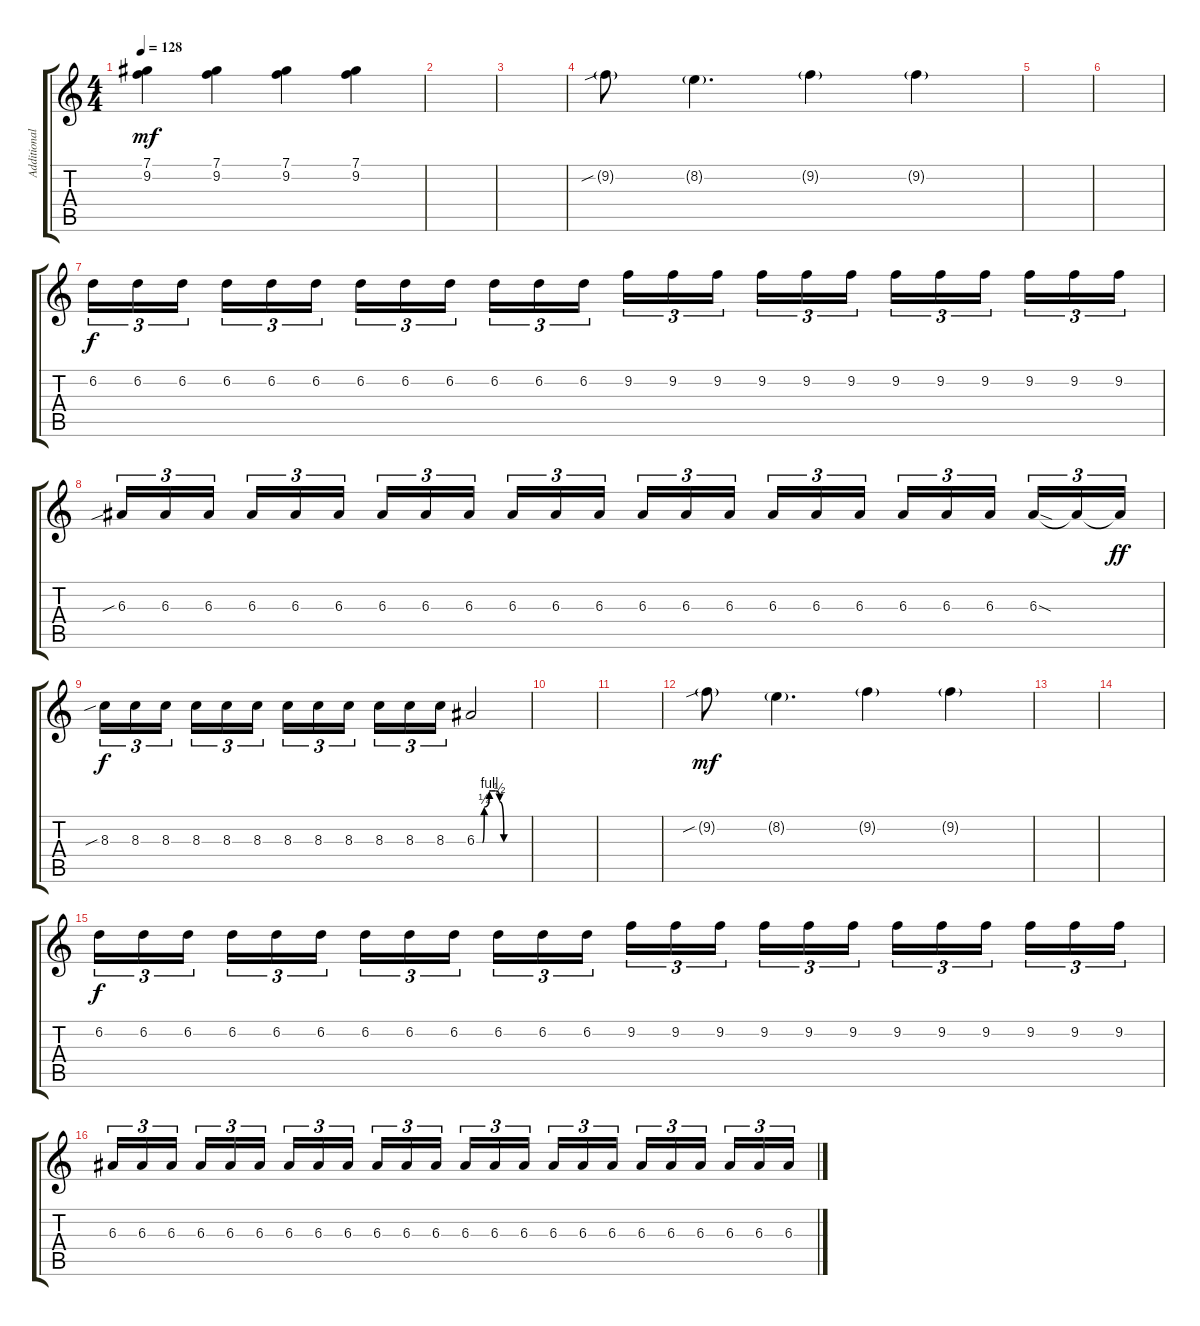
\track ("Additional guitar" "Additional") {instrument distortionguitar}
\staff {score tabs}
\tuning (Db4 Ab3 E3 B2 Gb2 Db2) {hide}
\ts (4 4)
\tempo 128
\clef g2
\ks c
(7.1 9.2).4{dy mf instrument overdrivenguitar} (7.1 9.2).4 (7.1 9.2).4 (7.1 9.2).4 |
|
|
9.2{sib g}.8 8.2{g}.4{d} 9.2{g}.4 9.2{g}.4 |
|
|
6.2.16{tu (3 2) dy f} 6.2.16{tu (3 2)} 6.2.16{tu (3 2) beam splitsecondary} 6.2.16{tu (3 2)} 6.2.16{tu (3 2)} 6.2.16{tu (3 2)} 6.2.16{tu (3 2)} 6.2.16{tu (3 2)} 6.2.16{tu (3 2) beam splitsecondary} 6.2.16{tu (3 2)} 6.2.16{tu (3 2)} 6.2.16{tu (3 2)} 9.2.16{tu (3 2)} 9.2.16{tu (3 2)} 9.2.16{tu (3 2) beam splitsecondary} 9.2.16{tu (3 2)} 9.2.16{tu (3 2)} 9.2.16{tu (3 2)} 9.2.16{tu (3 2)} 9.2.16{tu (3 2)} 9.2.16{tu (3 2) beam splitsecondary} 9.2.16{tu (3 2)} 9.2.16{tu (3 2)} 9.2.16{tu (3 2)} |
6.3{sib}.16{tu (3 2)} 6.3.16{tu (3 2)} 6.3.16{tu (3 2) beam splitsecondary} 6.3.16{tu (3 2)} 6.3.16{tu (3 2)} 6.3.16{tu (3 2)} 6.3.16{tu (3 2)} 6.3.16{tu (3 2)} 6.3.16{tu (3 2) beam splitsecondary} 6.3.16{tu (3 2)} 6.3.16{tu (3 2)} 6.3.16{tu (3 2)} 6.3.16{tu (3 2)} 6.3.16{tu (3 2)} 6.3.16{tu (3 2) beam splitsecondary} 6.3.16{tu (3 2)} 6.3.16{tu (3 2)} 6.3.16{tu (3 2)} 6.3.16{tu (3 2)} 6.3.16{tu (3 2)} 6.3.16{tu (3 2) beam splitsecondary} 6.3{sod}.16{tu (3 2)} 6.3{t}.16{tu (3 2)} 6.3{t}.16{tu (3 2) dy ff} |
8.3{sib}.16{tu (3 2) dy f} 8.3.16{tu (3 2)} 8.3.16{tu (3 2) beam splitsecondary} 8.3.16{tu (3 2)} 8.3.16{tu (3 2)} 8.3.16{tu (3 2)} 8.3.16{tu (3 2)} 8.3.16{tu (3 2)} 8.3.16{tu (3 2) beam splitsecondary} 8.3.16{tu (3 2)} 8.3.16{tu (3 2)} 8.3.16{tu (3 2)} 6.3{be (custom 0 0 4 0 7 0 9 1 15 4 18 4 22 4 27 2 32 0 36 0 60 0)}.2 |
|
|
9.2{sib g}.8{dy mf} 8.2{g}.4{d} 9.2{g}.4 9.2{g}.4 |
|
|
6.2.16{tu (3 2) dy f} 6.2.16{tu (3 2)} 6.2.16{tu (3 2) beam splitsecondary} 6.2.16{tu (3 2)} 6.2.16{tu (3 2)} 6.2.16{tu (3 2)} 6.2.16{tu (3 2)} 6.2.16{tu (3 2)} 6.2.16{tu (3 2) beam splitsecondary} 6.2.16{tu (3 2)} 6.2.16{tu (3 2)} 6.2.16{tu (3 2)} 9.2.16{tu (3 2)} 9.2.16{tu (3 2)} 9.2.16{tu (3 2) beam splitsecondary} 9.2.16{tu (3 2)} 9.2.16{tu (3 2)} 9.2.16{tu (3 2)} 9.2.16{tu (3 2)} 9.2.16{tu (3 2)} 9.2.16{tu (3 2) beam splitsecondary} 9.2.16{tu (3 2)} 9.2.16{tu (3 2)} 9.2.16{tu (3 2)} |
6.3.16{tu (3 2)} 6.3.16{tu (3 2)} 6.3.16{tu (3 2) beam splitsecondary} 6.3.16{tu (3 2)} 6.3.16{tu (3 2)} 6.3.16{tu (3 2)} 6.3.16{tu (3 2)} 6.3.16{tu (3 2)} 6.3.16{tu (3 2) beam splitsecondary} 6.3.16{tu (3 2)} 6.3.16{tu (3 2)} 6.3.16{tu (3 2)} 6.3.16{tu (3 2)} 6.3.16{tu (3 2)} 6.3.16{tu (3 2) beam splitsecondary} 6.3.16{tu (3 2)} 6.3.16{tu (3 2)} 6.3.16{tu (3 2)} 6.3.16{tu (3 2)} 6.3.16{tu (3 2)} 6.3.16{tu (3 2) beam splitsecondary} 6.3.16{tu (3 2)} 6.3.16{tu (3 2)} 6.3.16{tu (3 2)}
